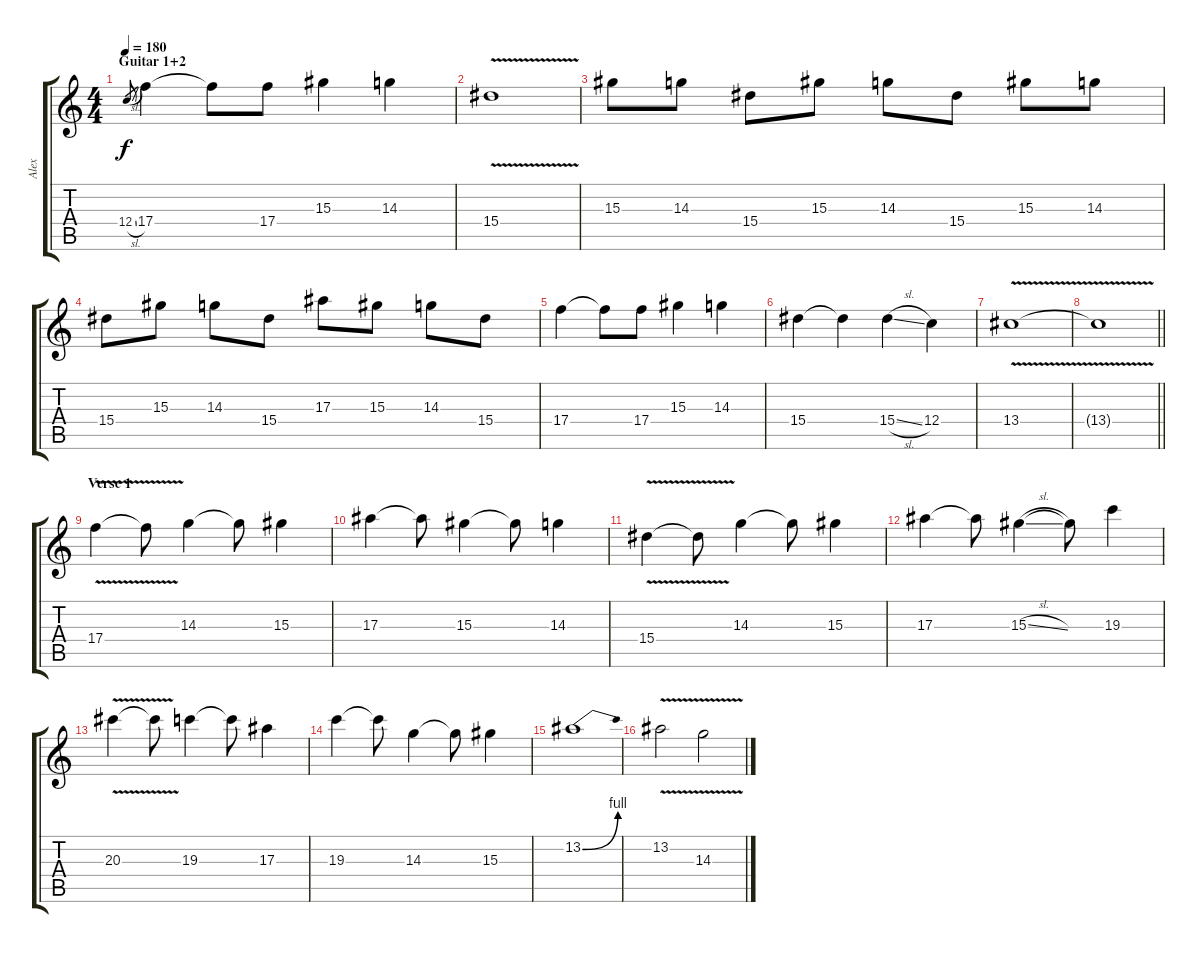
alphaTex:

\track ("Alex" "Alex") {instrument distortionguitar}
\staff {score tabs}
\tuning (D4 A3 F3 C3 G2 C2) {hide}
\ts (4 4)
\section ("" "Guitar 1+2")
\tempo 180
\clef g2
\ks c
12.4{sl}.8{gr dy f} 17.4.4 17.4{t}.8 17.4.8 15.3.4 14.3.4 |
15.4{v}.1 |
15.3.8 14.3.8 15.4.8 15.3.8 14.3.8 15.4.8 15.3.8 14.3.8 |
15.4.8 15.3.8 14.3.8 15.4.8 17.3.8 15.3.8 14.3.8 15.4.8 |
17.4.4 17.4{t}.8 17.4.8 15.3.4 14.3.4 |
15.4.4 15.4{t}.4 15.4{sl}.4 12.4.4 |
13.4{v}.1 |
\barLineRight lightlight
13.4{t}.1 |
\section ("" "Verse 1")
17.4{v}.4 17.4{t}.8 14.3.4 14.3{t}.8 15.3.4 |
17.3.4 17.3{t}.8 15.3.4 15.3{t}.8 14.3.4 |
15.4{v}.4 15.4{t}.8 14.3.4 14.3{t}.8 15.3.4 |
17.3.4 17.3{t}.8 15.3{sl}.4 15.3{t}.8 19.3.4 |
20.3{v}.4 20.3{t}.8 19.3.4 19.3{t}.8 17.3.4 |
19.3.4 19.3{t}.8 14.3.4 14.3{t}.8 15.3.4 |
13.2{be (bend 0 0 60 4)}.1 |
13.2{v}.2 14.3{v}.2
